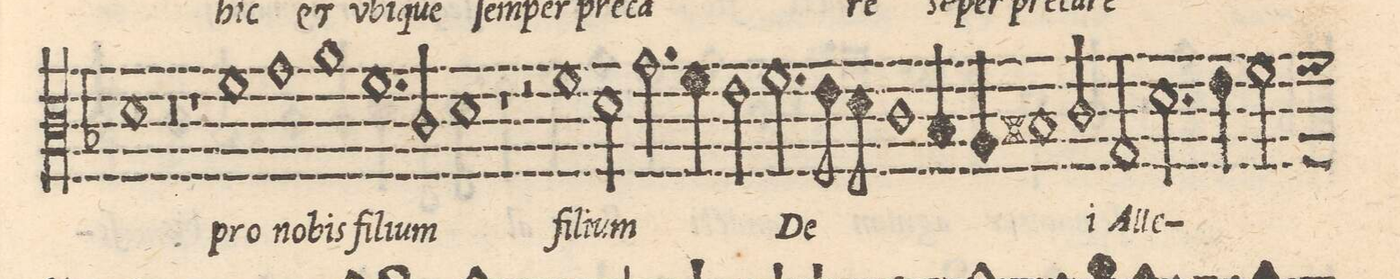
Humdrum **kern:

**kern	**text
*I"TENOR	*
*clefC3	*
*k[b-]	*
*met(C)	*
*M2/1	*
1d	.
=39-	=39-
0r	.
=40-	=40-
1r	.
1f	pro
=41-	=41-
1g	no-
1a	-bis
=42-	=42-
1.f	fi-
2c/	-li-
=43-	=43-
1d	-um
1r	.
=44-	=44-
2r	.
1f\	fi-
2d\	-li-
=45-	=45-
2.g\	-um
4f\	.
2eny\	.
2.f\	De-
=46-	=46-
8e\	.
8d\	.
1c\	.
4B-/	.
4A/	.
=47-	=47-
1Bn	.
2c/	-i
2G/	Al-
=48-	=48-
2.d\	-le-
4e\	.
2f\	.
*custos:f	*
*-	*-
